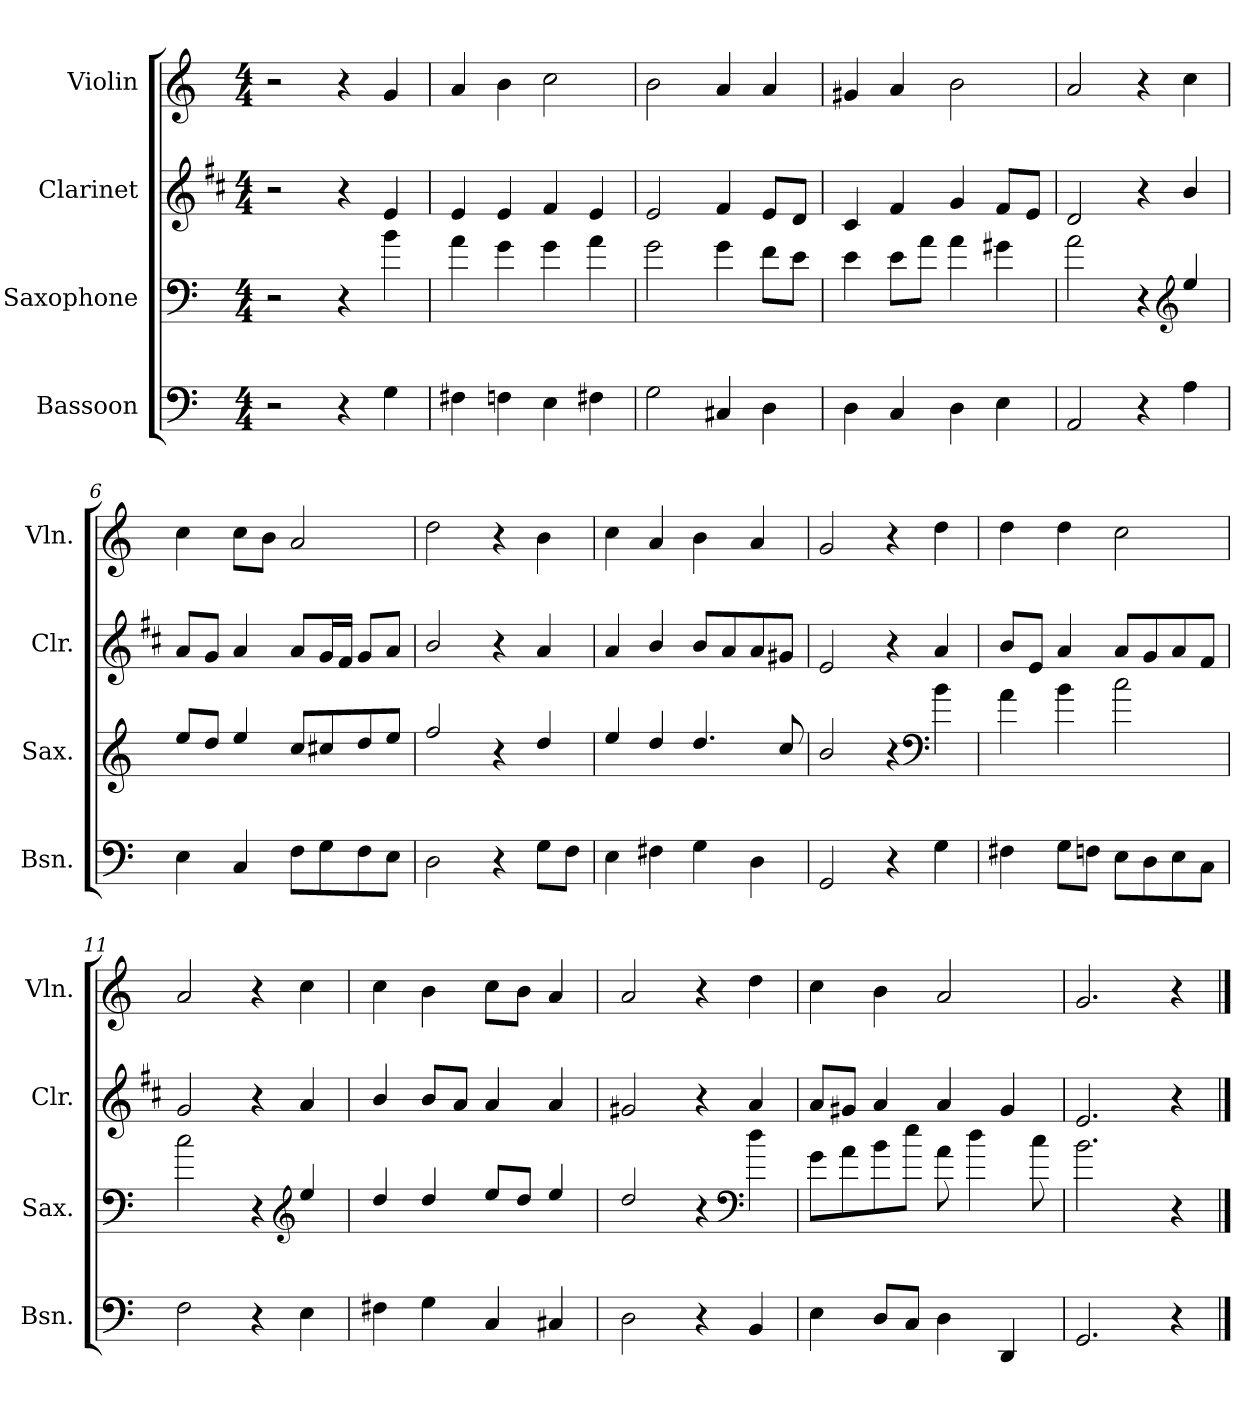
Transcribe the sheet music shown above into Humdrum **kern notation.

**kern	**kern	**kern	**kern
*part4	*part3	*part2	*part1
*staff4	*staff3	*staff2	*staff1
*I"Bassoon	*I"Saxophone	*I"Clarinet	*I"Violin
*I'Bsn.	*I'Sax.	*I'Clr.	*I'Vln.
*clefF4	*clefF4	*clefG2	*clefG2
*	*ITrd8c14	*ITrd1c2	*
*k[]	*k[]	*k[]	*k[]
*M4/4	*M4/4	*M4/4	*M4/4
*MM88	*MM88	*MM88	*MM88
=1	=1	=1	=1
2r	2r	2r	2r
4r	4r	4r	4r
4G\	4B\	4d/	4g/
=2	=2	=2	=2
4F#X\	4A\	4d/	4a/
4Fn\	4G\	4d/	4b\
4E\	4G\	4e/	2cc\
4F#X\	4A\	4d/	.
=3	=3	=3	=3
2G\	2G\	2d/	2b\
4C#X/	4G\	4e/	4a/
4D\	8F\L	8d/L	4a/
.	8E\J	8c/J	.
=4	=4	=4	=4
4D\	4E\	4B/	4g#X/
4C/	8E\L	4e/	4a/
.	8A\J	.	.
4D\	4A\	4f/	2b\
4E\	4G#X\	8e/L	.
.	.	8d/J	.
=5	=5	=5	=5
2AA/	2A\	2c/	2a/
4r	4r	4r	4r
*	*clefG2	*	*
4A\	4e/	4a/	4cc\
=6	=6	=6	=6
4E\	8e/L	8g/L	4cc\
.	8d/J	8f/J	.
4C/	4e/	4g/	8cc\L
.	.	.	8b\J
8F\L	8c/L	8g/L	2a/
8G\	8c#X/	16f/L	.
.	.	16e/JJ	.
8F\	8d/	8f/L	.
8E\J	8e/J	8g/J	.
!!LO:LB:g=z
=7	=7	=7	=7
2D\	2f/	2a/	2dd\
4r	4r	4r	4r
8G\L	4d/	4g/	4b\
8F\J	.	.	.
=8	=8	=8	=8
4E\	4e/	4g/	4cc\
4F#X\	4d/	4a/	4a/
4G\	4.d/	8a/L	4b\
.	.	8g/	.
4D\	.	8g/	4a/
.	8c/	8f#X/J	.
=9	=9	=9	=9
2GG/	2B/	2d/	2g/
4r	4r	4r	4r
*	*clefF4	*	*
4G\	4B\	4g/	4dd\
=10	=10	=10	=10
4F#X\	4A\	8a/L	4dd\
.	.	8d/J	.
8G\L	4B\	4g/	4dd\
8Fn\J	.	.	.
8E\L	2c\	8g/L	2cc\
8D\	.	8f/	.
8E\	.	8g/	.
8C\J	.	8e/J	.
=11	=11	=11	=11
2F\	2c\	2f/	2a/
4r	4r	4r	4r
*	*clefG2	*	*
4E\	4e/	4g/	4cc\
=12	=12	=12	=12
4F#X\	4d/	4a/	4cc\
4G\	4d/	8a/L	4b\
.	.	8g/J	.
4C/	8e/L	4g/	8cc\L
.	8d/J	.	8b\J
4C#X/	4e/	4g/	4a/
!!LO:LB:g=z
=13	=13	=13	=13
2D\	2d/	2f#X/	2a/
4r	4r	4r	4r
*	*clefF4	*	*
4BB/	4d\	4g/	4dd\
=14	=14	=14	=14
4E\	8G\L	8g/L	4cc\
.	8A\	8f#X/J	.
8D/L	8B\	4g/	4b\
8C/J	8e\J	.	.
4D\	8A\	4g/	2a/
.	4d\	.	.
4DD/	.	4f#/	.
.	8c\	.	.
=15	=15	=15	=15
2.GG/	2.B\	2.d/	2.g/
4r	4r	4r	4r
==	==	==	==
*-	*-	*-	*-
